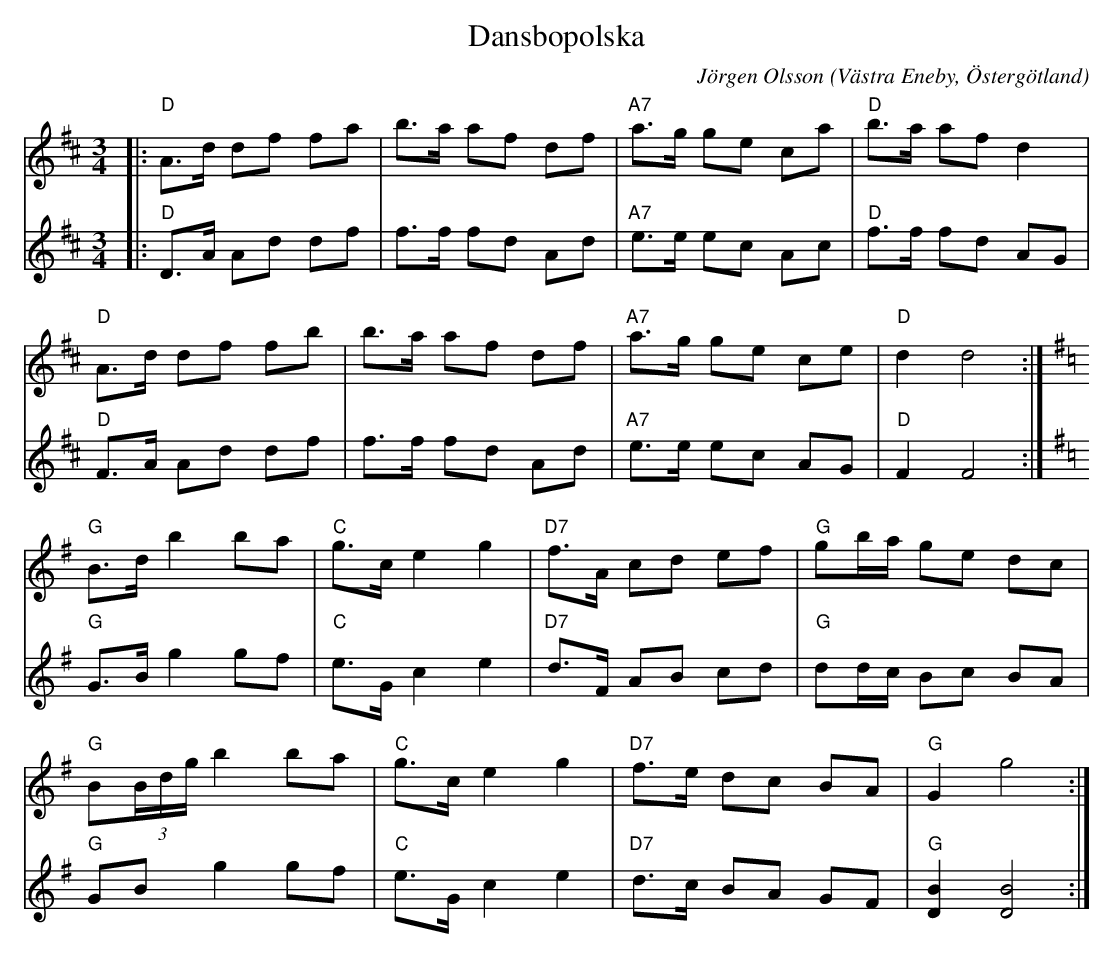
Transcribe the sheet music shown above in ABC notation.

X:1
T:Dansbopolska
C:Jörgen Olsson
O:Västra Eneby, Östergötland
M:3/4
L:1/8
K:D
V:1
|:"D"A>d df fa|b>a af df|"A7"a>g ge ca|"D"b>a af d2|
"D"A>d df fb|b>a af df|"A7"a>g ge ce|"D"d2 d4:|
[K:G]"G"B>d b2 ba|"C"g>c e2 g2|"D7"f>A cd ef|"G" gb/a/ ge dc|
"G"B(3B/d/g/ b2 ba|"C"g>c e2 g2|"D7"f>e dc BA|"G" G2 g4:|
V:2
|:"D"D>A Ad df|f>f fd Ad|"A7"e>e ec Ac|"D"f>f fd AG|
"D"F>A Ad df|f>f fd Ad|"A7"e>e ec AG|"D"F2 F4:|
[K:G]"G"G>B g2 gf|"C"e>G c2 e2|"D7"d>F AB cd|"G" dd/c/ Bc BA|
"G"GB g2 gf|"C"e>G c2 e2|"D7"d>c BA GF|"G" [DB]2 [DB]4:|
